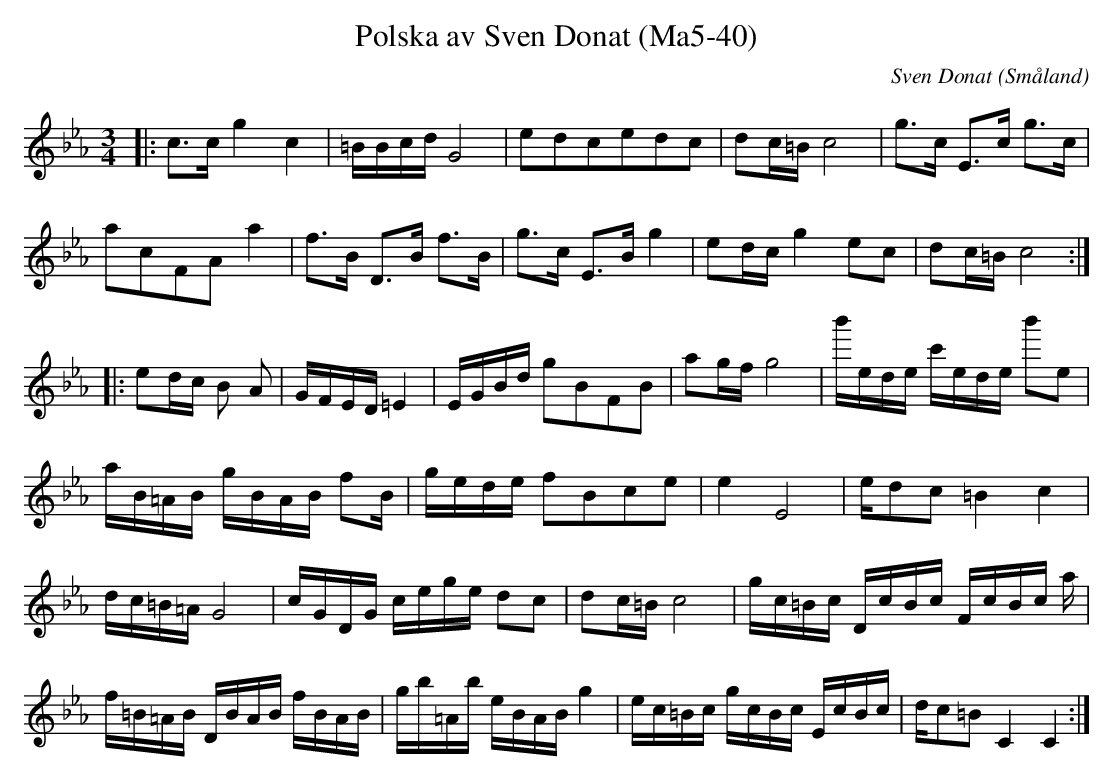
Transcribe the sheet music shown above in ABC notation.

X:1
T:Polska av Sven Donat (Ma5-40)
C:Sven Donat
O:Småland
M:3/4
L:1/16
K:Cm
|: c2>c2 g4 c4 | =BBcd G8 | e2d2c2e2d2c2 | d2c=B c8 | g2>c2 E2>c2 g2>c2 | a2c2F2A2 a4 | f2>B2 D2>B2 f2>B2 | g2>c2 E2>B2 g4 | e2dc g4 e2c2 | d2c=B c8 :| |: e2dc B2 A2 | GFED =E4 | EGBd g2B2F2B2 | a2gf g8 | b'ede c'ede b'2e2 | aB=AB gBAB f2B | gede f2B2c2e2 | e4 E8 | ed2c2 =B4 c4 | dc=B=A G8 | cGDG cege d2c2 | d2c=B c8 | gc=Bc DcBc FcBc a´4 | f=B=AB DBAB fBAB | gb=Ab eBAB g4 | ec=Bc gcBc EcBc | dc2=B2 C4 C4 :|
